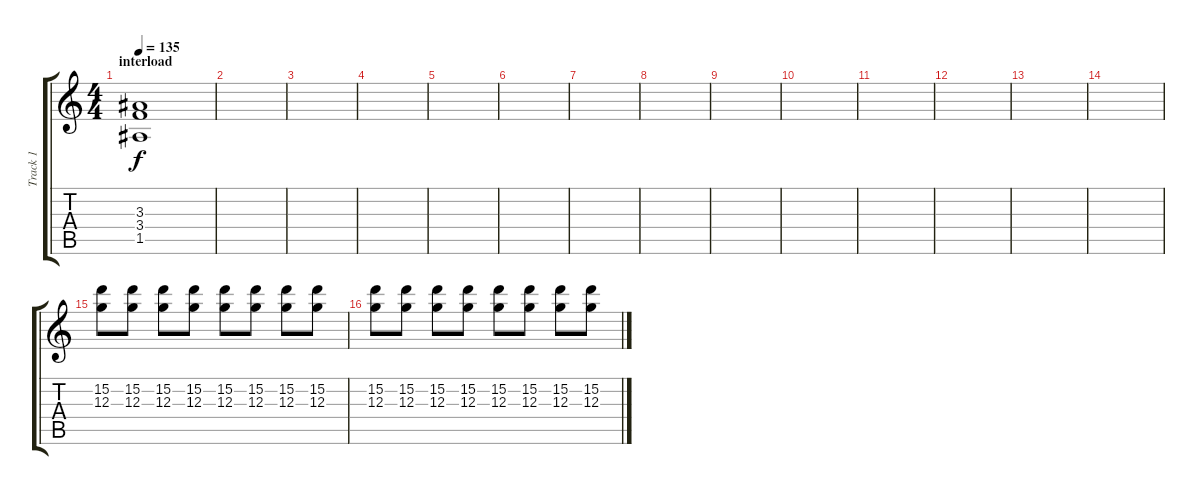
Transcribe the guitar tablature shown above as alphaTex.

\track ("Track 1" "Track 1") {instrument electricguitarmuted}
\staff {score tabs}
\tuning (E4 B3 G3 D3 A2 E2) {hide}
\ts (4 4)
\section ("" "interload")
\tempo 135
\clef g2
\ks c
(3.3{t} 3.4{t} 1.5{t}).1{dy f} |
|
|
|
|
|
|
|
|
|
|
|
|
|
(15.2 12.3).8{volume 10} (15.2 12.3).8 (15.2 12.3).8 (15.2 12.3).8 (15.2 12.3).8 (15.2 12.3).8 (15.2 12.3).8 (15.2 12.3).8 |
(15.2 12.3).8 (15.2 12.3).8 (15.2 12.3).8 (15.2 12.3).8 (15.2 12.3).8 (15.2 12.3).8 (15.2 12.3).8 (15.2 12.3).8
